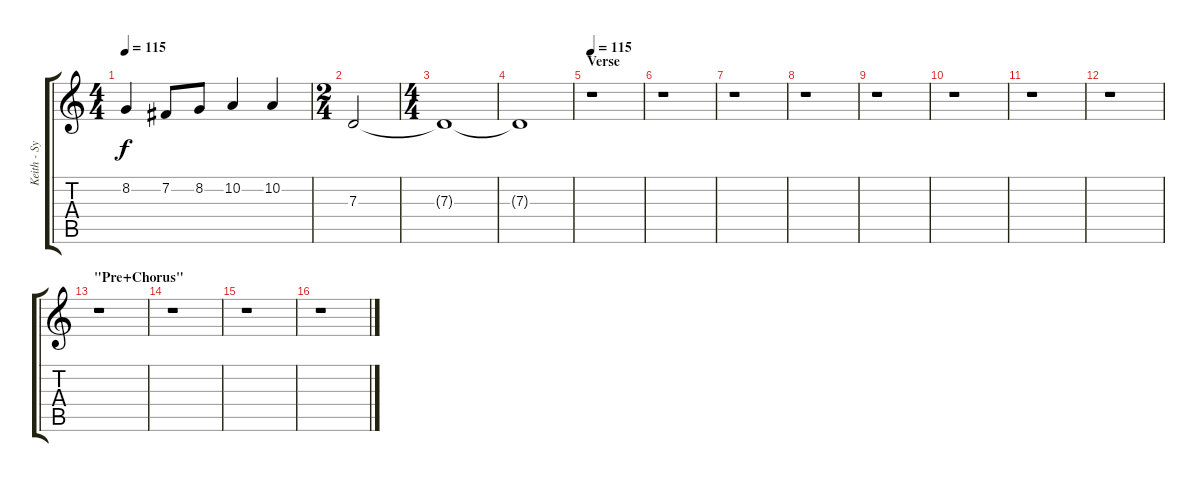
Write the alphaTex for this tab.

\track ("Keith - Synth Brass" "Keith - Sy") {instrument synthbrass2}
\staff {score tabs}
\tuning (E4 B3 G3 D3 A2 E2) {hide}
\ts (4 4)
\tempo 115
\clef g2
\ks c
8.2.4{dy f} 7.2.8 8.2.8 10.2.4 10.2.4 |
\ts (2 4)
7.3.2 |
\ts (4 4)
7.3{t}.1 |
7.3{t}.1 |
\section ("" "Verse")
\tempo 115
r.1 |
r.1 |
r.1 |
r.1 |
r.1 |
r.1 |
r.1 |
r.1 |
\section ("" "\"Pre+Chorus\"")
r.1 |
r.1 |
r.1 |
r.1
